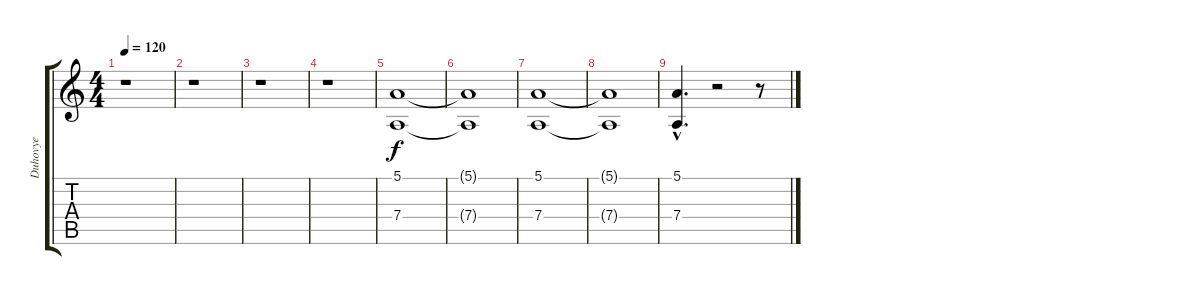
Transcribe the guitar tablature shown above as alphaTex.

\track ("Duhovye" "Duhovye") {instrument brasssection}
\staff {score tabs}
\tuning (E4 B3 G3 D3 A2 E2) {hide}
\ts (4 4)
\tempo 120
\clef g2
\ks c
r.1{dy f} |
r.1 |
r.1 |
r.1 |
(5.1 7.4).1 |
(5.1{t} 7.4{t}).1 |
(5.1 7.4).1 |
(5.1{t} 7.4{t}).1 |
(5.1{hac} 7.4{hac}).4{d} r.2 r.8
